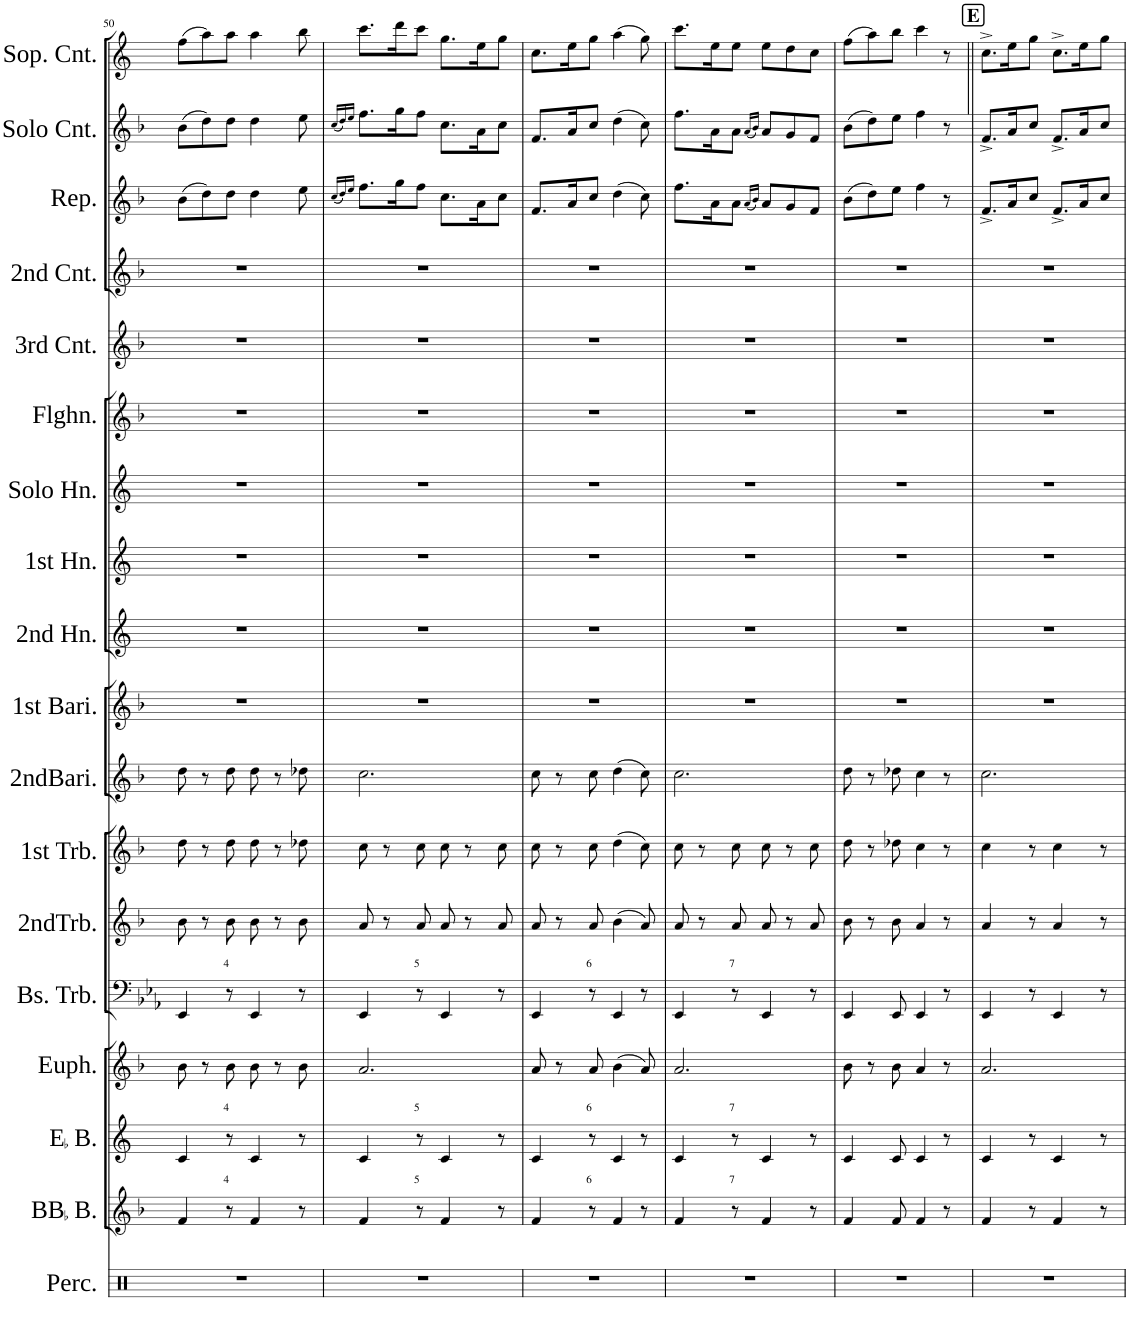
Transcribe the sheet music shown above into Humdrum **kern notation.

**kern	**kern	**kern	**kern	**kern	**kern	**kern	**kern	**kern	**kern	**kern	**kern	**kern	**kern	**kern	**kern	**kern	**kern
*part18	*part17	*part16	*part15	*part14	*part13	*part12	*part11	*part10	*part9	*part8	*part7	*part6	*part5	*part4	*part3	*part2	*part1
*staff18	*staff17	*staff16	*staff15	*staff14	*staff13	*staff12	*staff11	*staff10	*staff9	*staff8	*staff7	*staff6	*staff5	*staff4	*staff3	*staff2	*staff1
*I"Percussion	*I"BBaccidentalFlat Bass	*I"EaccidentalFlat Bass	*I"Euphonium	*I"Bass Trombone	*I"2nd Trombone	*I"1st Trombone	*I"2nd Baritone	*I"1st Baritone	*I"2nd Horn	*I"1st Horn	*I"Solo Horn	*I"Flugel Horn	*I"3rd Cornet	*I"2nd Cornet	*I"Repiano	*I"Solo Cornet	*I"Soprano Cornet
*I'Perc.	*I'BBaccidentalFlat B.	*I'EaccidentalFlat B.	*I'Euph.	*I'Bs. Trb.	*I'2ndTrb.	*I'1st Trb.	*I'2ndBari.	*I'1st Bari.	*I'2nd Hn.	*I'1st Hn.	*I'Solo Hn.	*I'Flghn.	*I'3rd Cnt.	*I'2nd Cnt.	*I'Rep.	*I'Solo Cnt.	*I'Sop. Cnt.
!!LO:PB:g=z
*clefX	*clefG2	*clefG2	*clefG2	*clefF4	*clefG2	*clefG2	*clefG2	*clefG2	*clefG2	*clefG2	*clefG2	*clefG2	*clefG2	*clefG2	*clefG2	*clefG2	*clefG2
*	*Trd15c26	*Trd12c21	*Trd8c14	*	*Trd8c14	*Trd8c14	*Trd8c14	*Trd8c14	*Trd5c9	*Trd5c9	*Trd5c9	*Trd1c2	*Trd1c2	*Trd1c2	*Trd1c2	*Trd1c2	*Trd-2c-3
*k[]	*k[b-]	*k[]	*k[b-]	*k[b-e-a-]	*k[b-]	*k[b-]	*k[b-]	*k[b-]	*k[]	*k[]	*k[]	*k[b-]	*k[b-]	*k[b-]	*k[b-]	*k[b-]	*k[]
*M6/8	*M6/8	*M6/8	*M6/8	*M6/8	*M6/8	*M6/8	*M6/8	*M6/8	*M6/8	*M6/8	*M6/8	*M6/8	*M6/8	*M6/8	*M6/8	*M6/8	*M6/8
=50	=50	=50	=50	=50	=50	=50	=50	=50	=50	=50	=50	=50	=50	=50	=50	=50	=50
2.r	4f/	4c/	8b-\	4EE-/	8b-\	8dd\	8dd\	2.r	2.r	2.r	2.r	2.r	2.r	2.r	(8b-\L	(8b-\L	(8ff\L
.	.	.	8r	.	8r	8r	8r	.	.	.	.	.	.	.	8dd\)	8dd\)	8aa\)
!	!	!	!	!LO:TX:a:t=4	!	!	!	!	!	!	!	!	!	!	!	!	!
!	!	!LO:TX:a:t=4	!	!	!	!	!	!	!	!	!	!	!	!	!	!	!
!	!LO:TX:a:t=4	!	!	!	!	!	!	!	!	!	!	!	!	!	!	!	!
.	8r	8r	8b-\	8r	8b-\	8dd\	8dd\	.	.	.	.	.	.	.	8dd\J	8dd\J	8aa\J
.	4f/	4c/	8b-\	4EE-/	8b-\	8dd\	8dd\	.	.	.	.	.	.	.	4dd\	4dd\	4aa\
.	.	.	8r	.	8r	8r	8r	.	.	.	.	.	.	.	.	.	.
.	8r	8r	8b-\	8r	8b-\	8dd-X\	8dd-X\	.	.	.	.	.	.	.	8ee\	8ee\	8bb\
=51	=51	=51	=51	=51	=51	=51	=51	=51	=51	=51	=51	=51	=51	=51	=51	=51	=51
.	.	.	.	.	.	.	.	.	.	.	.	.	.	.	(16qcc/LL	(16qcc/LL	.
.	.	.	.	.	.	.	.	.	.	.	.	.	.	.	16qdd/)	16qdd/)	.
.	.	.	.	.	.	.	.	.	.	.	.	.	.	.	16qee/JJ	16qee/JJ	.
2.r	4f/	4c/	2.a/	4EE-/	8a/	8cc\	2.cc\	2.r	2.r	2.r	2.r	2.r	2.r	2.r	8.ff\L	8.ff\L	8.ccc\L
.	.	.	.	.	8r	8r	.	.	.	.	.	.	.	.	.	.	.
.	.	.	.	.	.	.	.	.	.	.	.	.	.	.	16gg\K	16gg\K	16ddd\K
!	!	!	!	!LO:TX:a:t=5	!	!	!	!	!	!	!	!	!	!	!	!	!
!	!	!LO:TX:a:t=5	!	!	!	!	!	!	!	!	!	!	!	!	!	!	!
!	!LO:TX:a:t=5	!	!	!	!	!	!	!	!	!	!	!	!	!	!	!	!
.	8r	8r	.	8r	8a/	8cc\	.	.	.	.	.	.	.	.	8ff\J	8ff\J	8ccc\J
.	4f/	4c/	.	4EE-/	8a/	8cc\	.	.	.	.	.	.	.	.	8.cc\L	8.cc\L	8.gg\L
.	.	.	.	.	8r	8r	.	.	.	.	.	.	.	.	.	.	.
.	.	.	.	.	.	.	.	.	.	.	.	.	.	.	16a\K	16a\K	16ee\K
.	8r	8r	.	8r	8a/	8cc\	.	.	.	.	.	.	.	.	8cc\J	8cc\J	8gg\J
=52	=52	=52	=52	=52	=52	=52	=52	=52	=52	=52	=52	=52	=52	=52	=52	=52	=52
2.r	4f/	4c/	8a/	4EE-/	8a/	8cc\	8cc\	2.r	2.r	2.r	2.r	2.r	2.r	2.r	8.f/L	8.f/L	8.cc\L
.	.	.	8r	.	8r	8r	8r	.	.	.	.	.	.	.	.	.	.
.	.	.	.	.	.	.	.	.	.	.	.	.	.	.	16a/K	16a/K	16ee\K
!	!	!	!	!LO:TX:a:t=6	!	!	!	!	!	!	!	!	!	!	!	!	!
!	!	!LO:TX:a:t=6	!	!	!	!	!	!	!	!	!	!	!	!	!	!	!
!	!LO:TX:a:t=6	!	!	!	!	!	!	!	!	!	!	!	!	!	!	!	!
.	8r	8r	8a/	8r	8a/	8cc\	8cc\	.	.	.	.	.	.	.	8cc/J	8cc/J	8gg\J
.	4f/	4c/	(4b-\	4EE-/	(4b-\	(4dd\	(4dd\	.	.	.	.	.	.	.	(4dd\	(4dd\	(4aa\
.	8r	8r	8a/)	8r	8a/)	8cc\)	8cc\)	.	.	.	.	.	.	.	8cc\)	8cc\)	8gg\)
=53	=53	=53	=53	=53	=53	=53	=53	=53	=53	=53	=53	=53	=53	=53	=53	=53	=53
2.r	4f/	4c/	2.a/	4EE-/	8a/	8cc\	2.cc\	2.r	2.r	2.r	2.r	2.r	2.r	2.r	8.ff\L	8.ff\L	8.ccc\L
.	.	.	.	.	8r	8r	.	.	.	.	.	.	.	.	.	.	.
.	.	.	.	.	.	.	.	.	.	.	.	.	.	.	16a\K	16a\K	16ee\K
!	!	!	!	!LO:TX:a:t=7	!	!	!	!	!	!	!	!	!	!	!	!	!
!	!	!LO:TX:a:t=7	!	!	!	!	!	!	!	!	!	!	!	!	!	!	!
!	!LO:TX:a:t=7	!	!	!	!	!	!	!	!	!	!	!	!	!	!	!	!
.	8r	8r	.	8r	8a/	8cc\	.	.	.	.	.	.	.	.	8a\J	8a\J	8ee\J
.	.	.	.	.	.	.	.	.	.	.	.	.	.	.	(16qa/LL	(16qa/LL	.
.	.	.	.	.	.	.	.	.	.	.	.	.	.	.	16qb-/JJ)	16qb-/JJ)	.
.	4f/	4c/	.	4EE-/	8a/	8cc\	.	.	.	.	.	.	.	.	8a/L	8a/L	8ee\L
.	.	.	.	.	8r	8r	.	.	.	.	.	.	.	.	8g/	8g/	8dd\
.	8r	8r	.	8r	8a/	8cc\	.	.	.	.	.	.	.	.	8f/J	8f/J	8cc\J
=54	=54	=54	=54	=54	=54	=54	=54	=54	=54	=54	=54	=54	=54	=54	=54	=54	=54
2.r	4f/	4c/	8b-\	4EE-/	8b-\	8dd\	8dd\	2.r	2.r	2.r	2.r	2.r	2.r	2.r	(8b-\L	(8b-\L	(8ff\L
.	.	.	8r	.	8r	8r	8r	.	.	.	.	.	.	.	8dd\)	8dd\)	8aa\)
.	8f/	8c/	8b-\	8EE-/	8b-\	8dd-X\	8dd-X\	.	.	.	.	.	.	.	8ee\J	8ee\J	8bb\J
.	4f/	4c/	4a/	4EE-/	4a/	4cc\	4cc\	.	.	.	.	.	.	.	4ff\	4ff\	4ccc\
.	8r	8r	8r	8r	8r	8r	8r	.	.	.	.	.	.	.	8r	8r	8r
!!LO:REH:place=s1:a:B:cj:fs=14:t=E
=55||	=55||	=55||	=55||	=55||	=55||	=55||	=55||	=55||	=55||	=55||	=55||	=55||	=55||	=55||	=55||	=55||	=55||
2.r	4f/	4c/	2.a/	4EE-/	4a/	4cc\	2.cc\	2.r	2.r	2.r	2.r	2.r	2.r	2.r	8.f^/L	8.f^/L	8.cc^\L
.	.	.	.	.	.	.	.	.	.	.	.	.	.	.	16a/K	16a/K	16ee\K
.	8r	8r	.	8r	8r	8r	.	.	.	.	.	.	.	.	8cc/J	8cc/J	8gg\J
.	4f/	4c/	.	4EE-/	4a/	4cc\	.	.	.	.	.	.	.	.	8.f^/L	8.f^/L	8.cc^\L
.	.	.	.	.	.	.	.	.	.	.	.	.	.	.	16a/K	16a/K	16ee\K
.	8r	8r	.	8r	8r	8r	.	.	.	.	.	.	.	.	8cc/J	8cc/J	8gg\J
=	=	=	=	=	=	=	=	=	=	=	=	=	=	=	=	=	=
*-	*-	*-	*-	*-	*-	*-	*-	*-	*-	*-	*-	*-	*-	*-	*-	*-	*-
